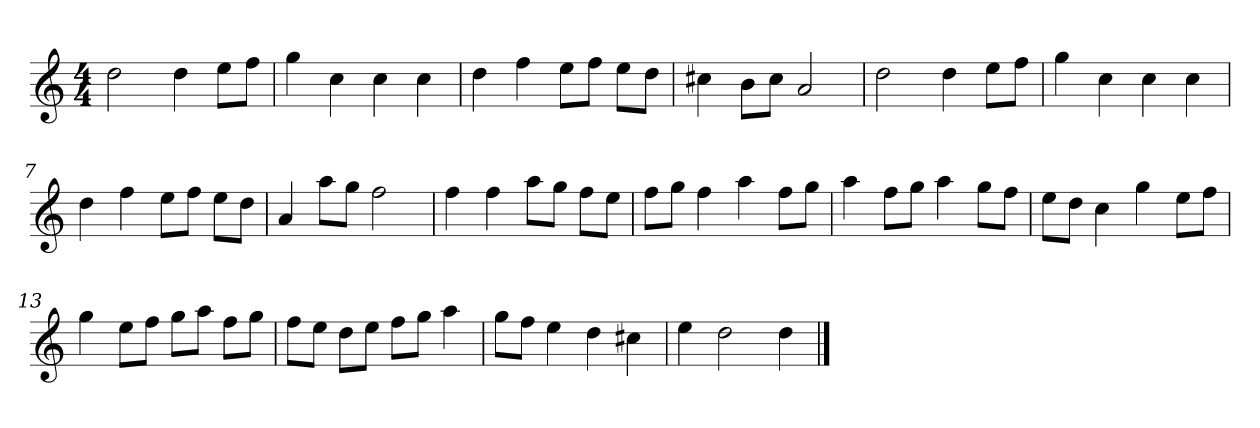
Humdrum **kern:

**kern
*part1
*staff1
*k[]
*M4/4
*MM120
=1
2dd
4dd
8eeL
8ffJ
=2
4gg
4cc
4cc
4cc
=3
4dd
4ff
8eeL
8ffJ
8eeL
8ddJ
=4
4cc#X
8bL
8cc#J
2a
=5
2dd
4dd
8eeL
8ffJ
=6
4gg
4cc
4cc
4cc
=7
4dd
4ff
8eeL
8ffJ
8eeL
8ddJ
=8
4a
8aaL
8ggJ
2ff
=9
4ff
4ff
8aaL
8ggJ
8ffL
8eeJ
=10
8ffL
8ggJ
4ff
4aa
8ffL
8ggJ
=11
4aa
8ffL
8ggJ
4aa
8ggL
8ffJ
=12
8eeL
8ddJ
4cc
4gg
8eeL
8ffJ
=13
4gg
8eeL
8ffJ
8ggL
8aaJ
8ffL
8ggJ
=14
8ffL
8eeJ
8ddL
8eeJ
8ffL
8ggJ
4aa
=15
8ggL
8ffJ
4ee
4dd
4cc#X
=16
4ee
2dd
4dd
==
*-
